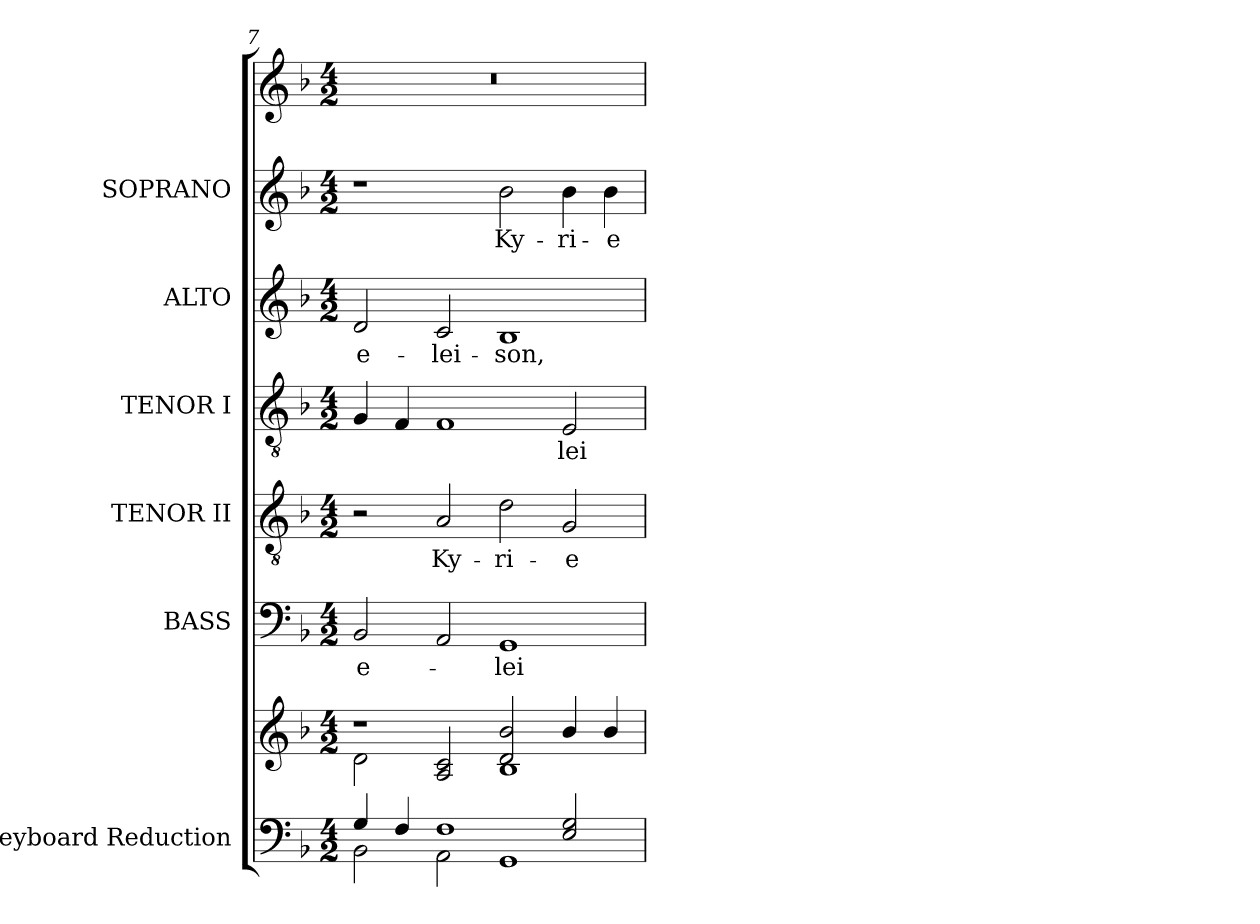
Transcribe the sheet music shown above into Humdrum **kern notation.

**kern	**kern	**kern	**text	**kern	**text	**kern	**text	**kern	**text	**kern	**text	**kern
*part7	*part7	*part6	*part6	*part5	*part5	*part4	*part4	*part3	*part3	*part2	*part2	*part1
*staff8	*staff7	*staff6	*staff6	*staff5	*staff5	*staff4	*staff4	*staff3	*staff3	*staff2	*staff2	*staff1
*I"Keyboard Reduction	*	*I"BASS	*	*I"TENOR II	*	*I"TENOR I	*	*I"ALTO	*	*I"SOPRANO	*	*
*I'Reduc.	*	*I'B.	*	*I'T. II	*	*I'T. I	*	*I'A.	*	*I'S.	*	*
*clefF4	*clefG2	*clefF4	*	*clefGv2	*	*clefGv2	*	*clefG2	*	*clefG2	*	*clefG2
*	*	*	*	*ITrd7c12	*	*ITrd7c12	*	*	*	*	*	*
*k[b-]	*k[b-]	*k[b-]	*	*k[b-]	*	*k[b-]	*	*k[b-]	*	*k[b-]	*	*k[b-]
*F:	*F:	*F:	*	*F:	*	*F:	*	*F:	*	*F:	*	*F:
*M4/2	*M4/2	*M4/2	*	*M4/2	*	*M4/2	*	*M4/2	*	*M4/2	*	*M4/2
=7	=7	=7	=7	=7	=7	=7	=7	=7	=7	=7	=7	=7
*^	*^	*	*	*	*	*	*	*	*	*	*	*
!	!	!	!	!	!LO:LY:b:color=#000000	!	!	!	!	!	!	!	!	!
!	!	!	!	!	!	!	!	!	!	!	!LO:LY:b:color=#000000	!	!	!LO:N:vis=1
4Gi/	2BB-i\	1r	2di\	2BB-i/	e-	2r	.	4GGi/	.	2di/	e-	1r	.	0r
4Fi/	.	.	.	.	.	.	.	4FFi/	.	.	.	.	.	.
!	!	!	!	!	!	!	!LO:LY:b:color=#000000	!	!	!	!	!	!	!
!	!	!	!	!	!	!	!	!	!	!	!LO:LY:b:color=#000000	!	!	!
1Fi	2AAi\	.	2Ai/ 2ci	2AAi/	.	2AAi/	Ky-	1FFi	.	2ci/	-lei-	.	.	.
!	!	!	!	!	!LO:LY:b:color=#000000	!	!	!	!	!	!	!	!	!
!	!	!	!	!	!	!	!LO:LY:b:color=#000000	!	!	!	!	!	!	!
!	!	!	!	!	!	!	!	!	!	!	!LO:LY:b:color=#000000	!	!	!
!	!	!	!	!	!	!	!	!	!	!	!	!	!LO:LY:b:color=#000000	!
.	1GGi	2di/ 2b-i	1B-i	1GGi	-lei-	2Di\	-ri-	.	.	1B-i	-son,	2b-i\	Ky-	.
!	!	!	!	!	!	!	!LO:LY:b:color=#000000	!	!	!	!	!	!	!
!	!	!	!	!	!	!	!	!	!LO:LY:b:color=#000000	!	!	!	!	!
!	!	!	!	!	!	!	!	!	!	!	!	!	!LO:LY:b:color=#000000	!
2Ei/ 2Gi	.	4b-i/	.	.	.	2GGi/	-e	2EEi/	-lei-	.	.	4b-i\	-ri-	.
!	!	!	!	!	!	!	!	!	!	!	!	!	!LO:LY:b:color=#000000	!
.	.	4b-i/	.	.	.	.	.	.	.	.	.	4b-i\	-e	.
*v	*v	*	*	*	*	*	*	*	*	*	*	*	*	*
*	*v	*v	*	*	*	*	*	*	*	*	*	*	*
=	=	=	=	=	=	=	=	=	=	=	=	=
*-	*-	*-	*-	*-	*-	*-	*-	*-	*-	*-	*-	*-
